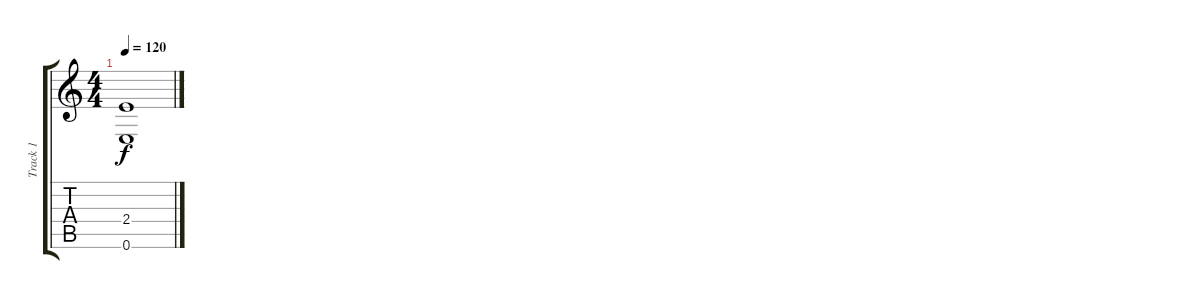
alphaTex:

\track ("Track 1" "Track 1") {instrument acousticguitarnylon}
\staff {score tabs}
\tuning (E4 B3 G3 D3 A2 E2) {hide}
\ts (4 4)
\tempo 120
\clef g2
\ks c
(2.4 0.6).1{dy f}
